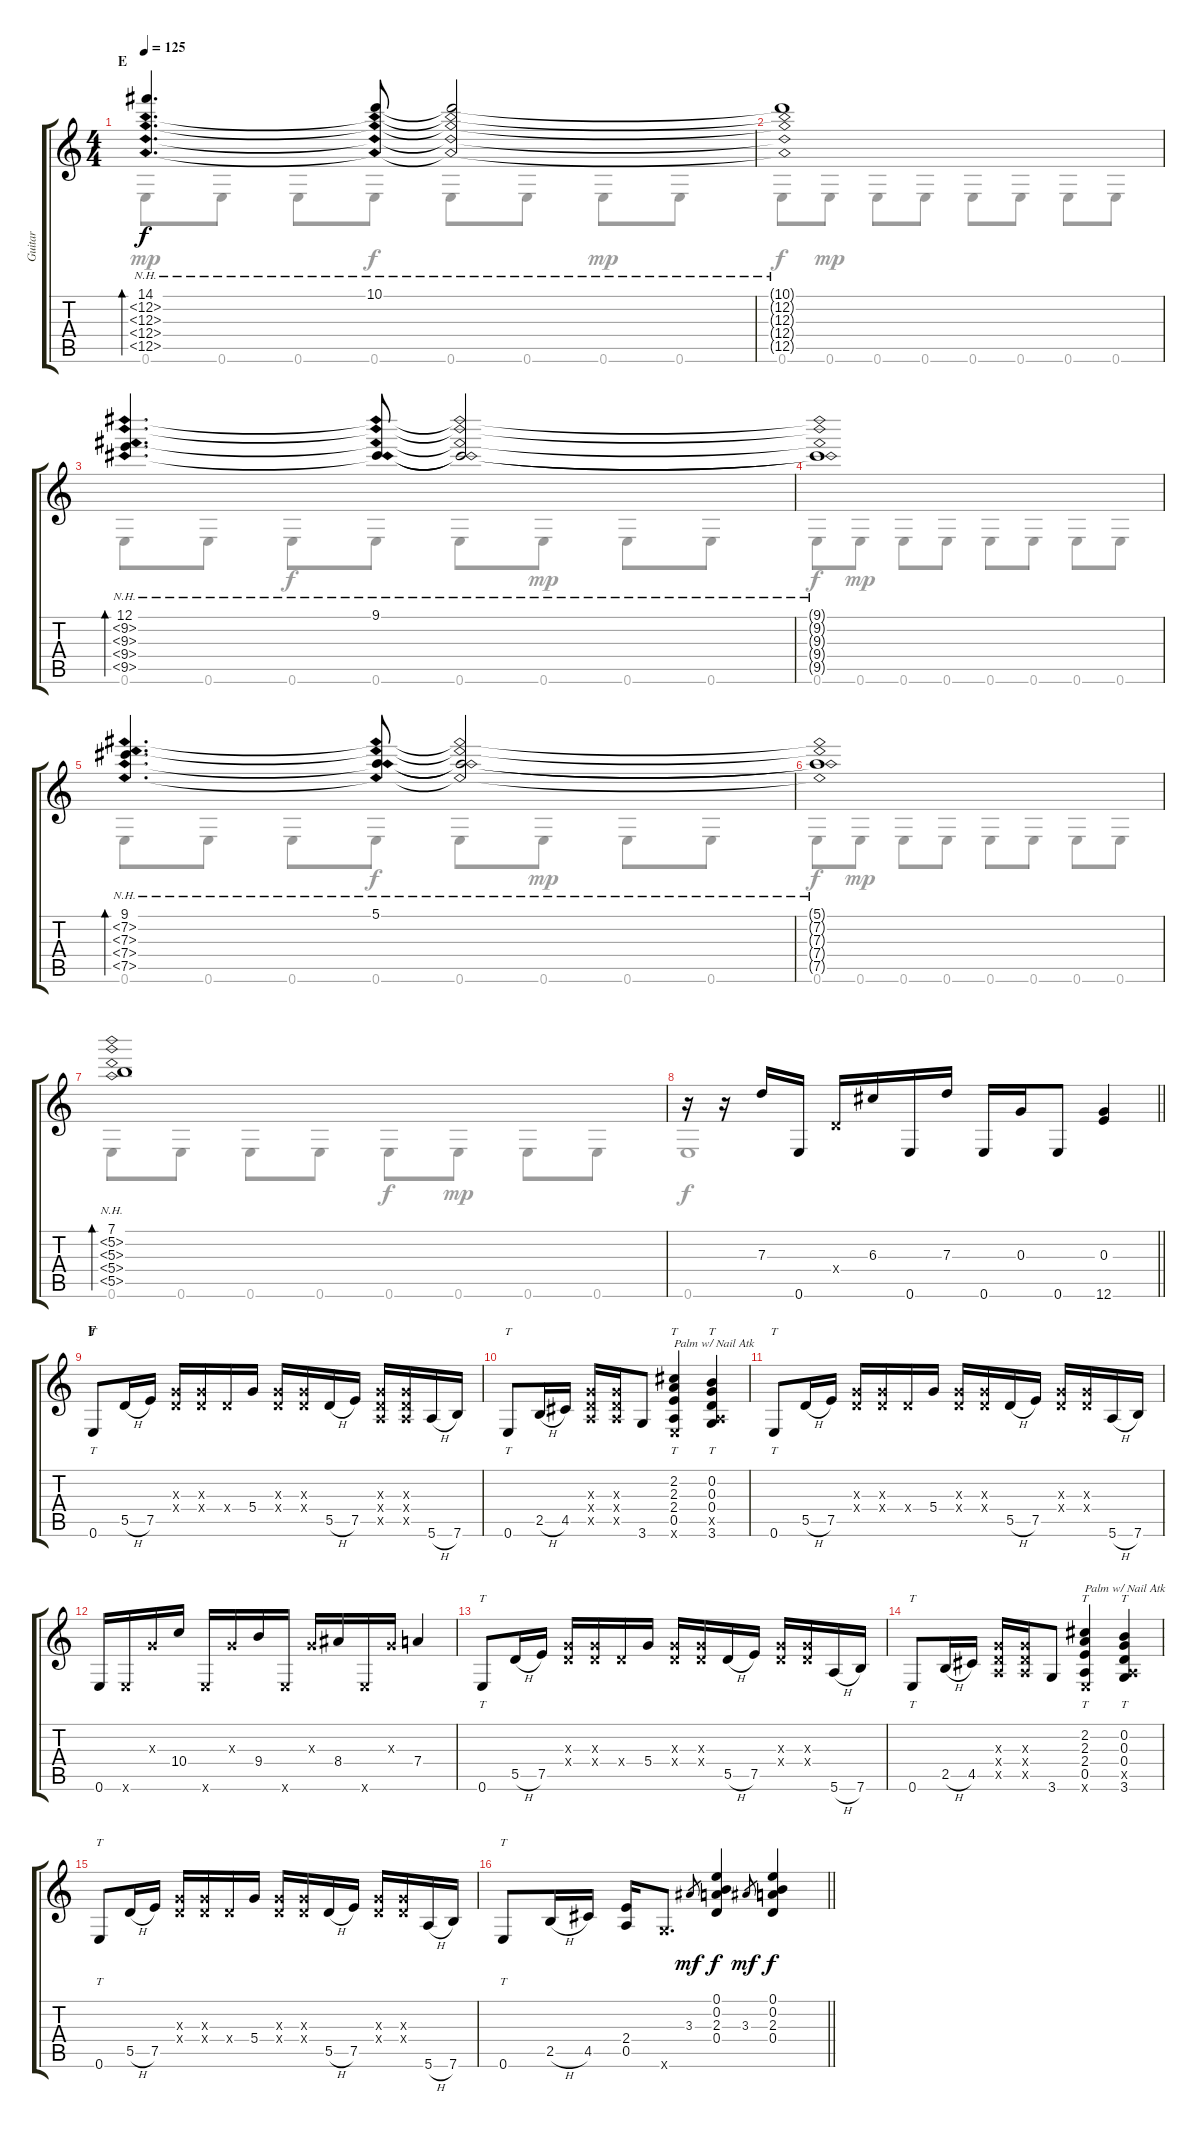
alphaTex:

\track ("Guitar" "Guitar") {instrument acousticguitarsteel}
\staff {score tabs}
\tuning (E4 B3 G3 D3 A2 E2) {hide}
\voice
\ts (4 4)
\section ("" "E")
\tempo 125
\clef g2
\ks c
(14.1 12.2{nh} 12.3{nh} 12.4{nh} 12.5{nh}).4{d bd 240 dy f} (10.1 12.2{nh t} 12.3{nh t} 12.4{nh t} 12.5{nh t}).8 (10.1{t} 12.2{nh t} 12.3{nh t} 12.4{nh t} 12.5{nh t}).2 |
(10.1{t} 12.2{nh t} 12.3{nh t} 12.4{nh t} 12.5{nh t}).1 |
(12.1 9.2{nh} 9.3{nh} 9.4{nh} 9.5{nh}).4{d bd 240} (9.1 9.2{nh t} 9.3{nh t} 9.4{nh t} 9.5{nh t}).8 (9.1{t} 9.2{nh t} 9.3{nh t} 9.4{nh t} 9.5{nh t}).2 |
(9.1{t} 9.2{nh t} 9.3{nh t} 9.4{nh t} 9.5{nh t}).1 |
(9.1 7.2{nh} 7.3{nh} 7.4{nh} 7.5{nh}).4{d bd 240} (5.1 7.2{nh t} 7.3{nh t} 7.4{nh t} 7.5{nh t}).8 (5.1{t} 7.2{nh t} 7.3{nh t} 7.4{nh t} 7.5{nh t}).2 |
(5.1{t} 7.2{nh t} 7.3{nh t} 7.4{nh t} 7.5{nh t}).1 |
(7.1 5.2{nh} 5.3{nh} 5.4{nh} 5.5{nh}).1{bd 240} |
\barLineRight lightlight
r.16 r.16 7.3.16 0.6.16 0.4{x}.16 6.3.16 0.6.16 7.3.16 0.6.16 0.3.16 0.6.8 (0.3 12.6).4 |
\section ("" "F")
0.6.8{tt} 5.5{h}.16 7.5.16 (0.3{x} 0.4{x}).16 (0.3{x} 0.4{x}).16 0.4{x}.16 5.4.16 (0.3{x} 0.4{x}).16 (0.3{x} 0.4{x}).16 5.5{h}.16 7.5.16 (0.3{x} 0.4{x} 0.5{x}).16 (0.3{x} 0.4{x} 0.5{x}).16 5.6{h}.16 7.6.16 |
0.6.8{tt} 2.5{h}.16 4.5.16 (0.3{x} 0.4{x} 0.5{x}).16 (0.3{x} 0.4{x} 0.5{x}).16 3.6.8 (2.2 2.3 2.4 0.5 0.6{x}).4{tt txt "Palm w/ Nail Atk"} (0.2 0.3 0.4 0.5{x} 3.6).4{tt} |
0.6.8{tt} 5.5{h}.16 7.5.16 (0.3{x} 0.4{x}).16 (0.3{x} 0.4{x}).16 0.4{x}.16 5.4.16 (0.3{x} 0.4{x}).16 (0.3{x} 0.4{x}).16 5.5{h}.16 7.5.16 (0.3{x} 0.4{x}).16 (0.3{x} 0.4{x}).16 5.6{h}.16 7.6.16 |
0.6.16 0.6{x}.16 0.3{x}.16 10.4.16 0.6{x}.16 0.3{x}.16 9.4.16 0.6{x}.16 0.3{x}.16 8.4.16 0.6{x}.16 0.3{x}.16 7.4.4 |
0.6.8{tt} 5.5{h}.16 7.5.16 (0.3{x} 0.4{x}).16 (0.3{x} 0.4{x}).16 0.4{x}.16 5.4.16 (0.3{x} 0.4{x}).16 (0.3{x} 0.4{x}).16 5.5{h}.16 7.5.16 (0.3{x} 0.4{x}).16 (0.3{x} 0.4{x}).16 5.6{h}.16 7.6.16 |
0.6.8{tt} 2.5{h}.16 4.5.16 (0.3{x} 0.4{x} 0.5{x}).16 (0.3{x} 0.4{x} 0.5{x}).16 3.6.8 (2.2 2.3 2.4 0.5 0.6{x}).4{tt txt "Palm w/ Nail Atk"} (0.2 0.3 0.4 0.5{x} 3.6).4{tt} |
0.6.8{tt} 5.5{h}.16 7.5.16 (0.3{x} 0.4{x}).16 (0.3{x} 0.4{x}).16 0.4{x}.16 5.4.16 (0.3{x} 0.4{x}).16 (0.3{x} 0.4{x}).16 5.5{h}.16 7.5.16 (0.3{x} 0.4{x}).16 (0.3{x} 0.4{x}).16 5.6{h}.16 7.6.16 |
\barLineRight lightlight
0.6.8{tt} 2.5{h}.16 4.5.16 (2.4 0.5).16 3.6{x}.8{d} 3.3.8{gr dy mf} (0.1 0.2 2.3 0.4).4{dy f} 3.3.8{gr dy mf} (0.1 0.2 2.3 0.4).4{dy f}
\voice
\clef g2
\ottava regular
\simile none
\ks c
0.6.8{dy mp} 0.6.8 0.6.8 0.6.8{dy f} 0.6.8 0.6.8 0.6.8{dy mp} 0.6.8 |
0.6.8{dy f} 0.6.8{dy mp} 0.6.8 0.6.8 0.6.8 0.6.8 0.6.8 0.6.8 |
0.6.8 0.6.8 0.6.8{dy f} 0.6.8 0.6.8 0.6.8{dy mp} 0.6.8 0.6.8 |
0.6.8{dy f} 0.6.8{dy mp} 0.6.8 0.6.8 0.6.8 0.6.8 0.6.8 0.6.8 |
0.6.8 0.6.8 0.6.8 0.6.8{dy f} 0.6.8 0.6.8{dy mp} 0.6.8 0.6.8 |
0.6.8{dy f} 0.6.8{dy mp} 0.6.8 0.6.8 0.6.8 0.6.8 0.6.8 0.6.8 |
0.6.8 0.6.8 0.6.8 0.6.8 0.6.8{dy f} 0.6.8{dy mp} 0.6.8 0.6.8 |
\barLineRight lightlight
0.6.1{dy f} |
|
|
|
|
|
|
|
\barLineRight lightlight
